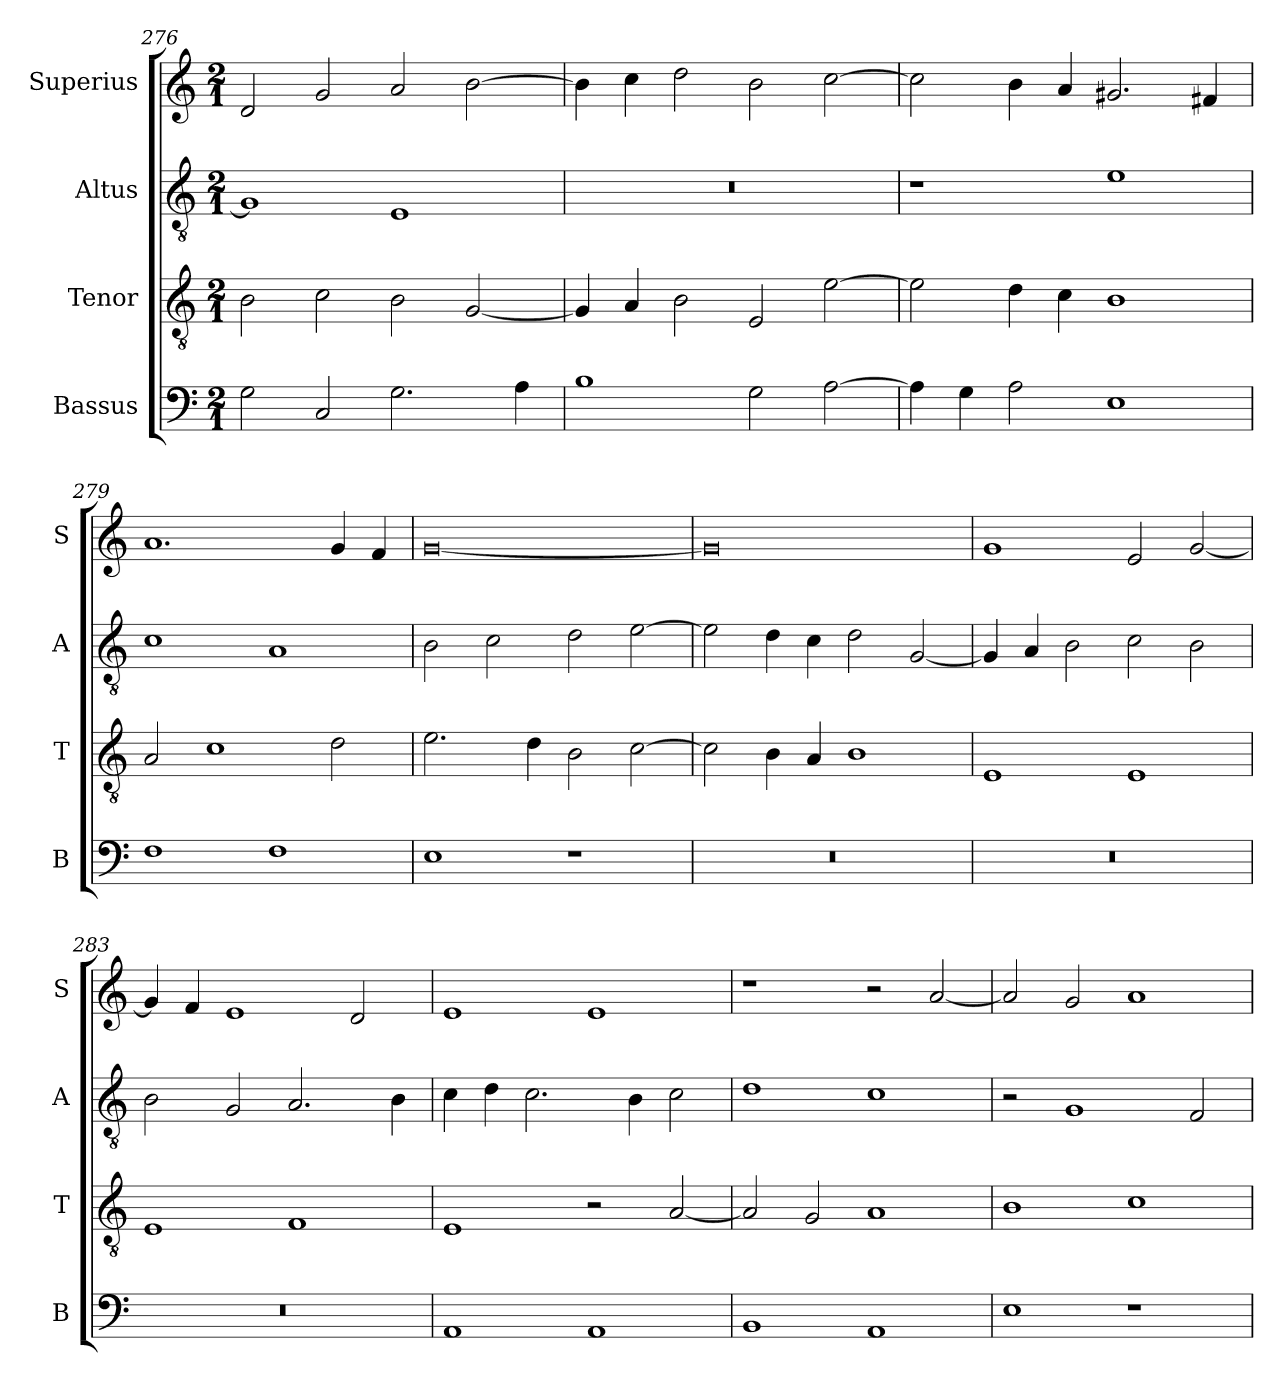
**kern	**kern	**kern	**kern
*part4	*part3	*part2	*part1
*staff4	*staff3	*staff2	*staff1
*I"Bassus	*I"Tenor	*I"Altus	*I"Superius
*I'B	*I'T	*I'A	*I'S
*clefF4	*clefGv2	*clefGv2	*clefG2
*k[]	*k[]	*k[]	*k[]
*M2/1	*M2/1	*M2/1	*M2/1
=276	=276	=276	=276
2G\	2B\	1G]	2d/
2C/	2c\	.	2g/
2.G\	2B\	1E	2a/
.	[2G/	.	[2b\
4A\	.	.	.
=277	=277	=277	=277
1B	4G/]	0r	4b\]
.	4A/	.	4cc\
.	2B\	.	2dd\
2G\	2E/	.	2b\
[2A\	[2e\	.	[2cc\
=278	=278	=278	=278
4A\]	2e\]	1r	2cc\]
4G\	.	.	.
2A\	4d\	.	4b\
.	4c\	.	4a/
1E	1B	1e	2.g#X/
.	.	.	4f#X/
=279	=279	=279	=279
1F	2A/	1c	1.a
.	1c	.	.
1F	.	1A	.
.	2d\	.	4g/
.	.	.	4f/
=280	=280	=280	=280
1E	2.e\	2B\	[0g
.	.	2c\	.
.	4d\	.	.
1r	2B\	2d\	.
.	[2c\	[2e\	.
=281	=281	=281	=281
0r	2c\]	2e\]	0g]
.	4B\	4d\	.
.	4A/	4c\	.
.	1B	2d\	.
.	.	[2G/	.
=282	=282	=282	=282
0r	1E	4G/]	1g
.	.	4A/	.
.	.	2B\	.
.	1E	2c\	2e/
.	.	2B\	[2g/
=283	=283	=283	=283
0r	1E	2B\	4g/]
.	.	.	4f/
.	.	2G/	1e
.	1F	2.A/	.
.	.	.	2d/
.	.	4B\	.
=284	=284	=284	=284
1AA	1E	4c\	1e
.	.	4d\	.
.	.	2.c\	.
1AA	2r	.	1e
.	.	4B\	.
.	[2A/	2c\	.
=285	=285	=285	=285
1BB	2A/]	1d	1r
.	2G/	.	.
1AA	1A	1c	2r
.	.	.	[2a/
=286	=286	=286	=286
1E	1B	2r	2a/]
.	.	1G	2g/
1r	1c	.	1a
.	.	2F/	.
=	=	=	=
*-	*-	*-	*-
